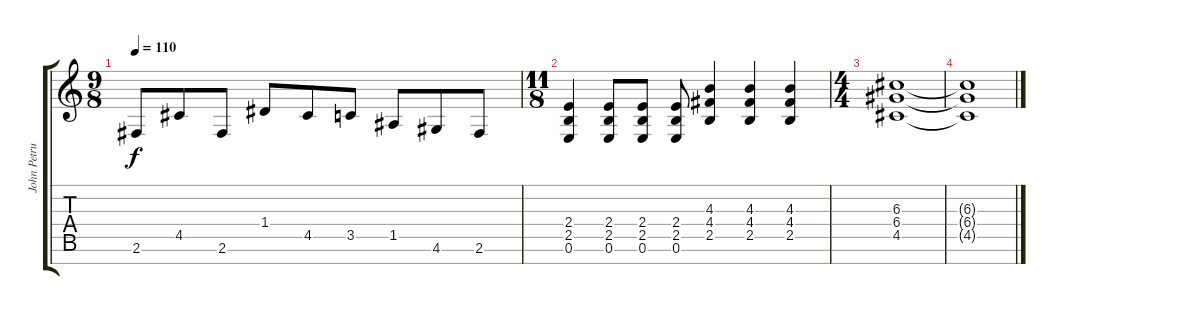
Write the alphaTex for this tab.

\track ("John Petrucci" "John Petru") {instrument overdrivenguitar}
\staff {score tabs}
\tuning (E4 B3 G3 D3 A2 E2 B1) {hide}
\ts (9 8)
\tempo 110
\clef g2
\ks c
2.6.8{dy f} 4.5.8 2.6.8 1.4.8 4.5.8 3.5.8 1.5.8 4.6.8 2.6.8 |
\ts (11 8)
(2.4 2.5 0.6).4 (2.4 2.5 0.6).8 (2.4 2.5 0.6).8 (2.4 2.5 0.6).8 (4.3 4.4 2.5).4 (4.3 4.4 2.5).4 (4.3 4.4 2.5).4 |
\ts (4 4)
(6.3 6.4 4.5).1{volume 0} |
(6.3{t} 6.4{t} 4.5{t}).1
